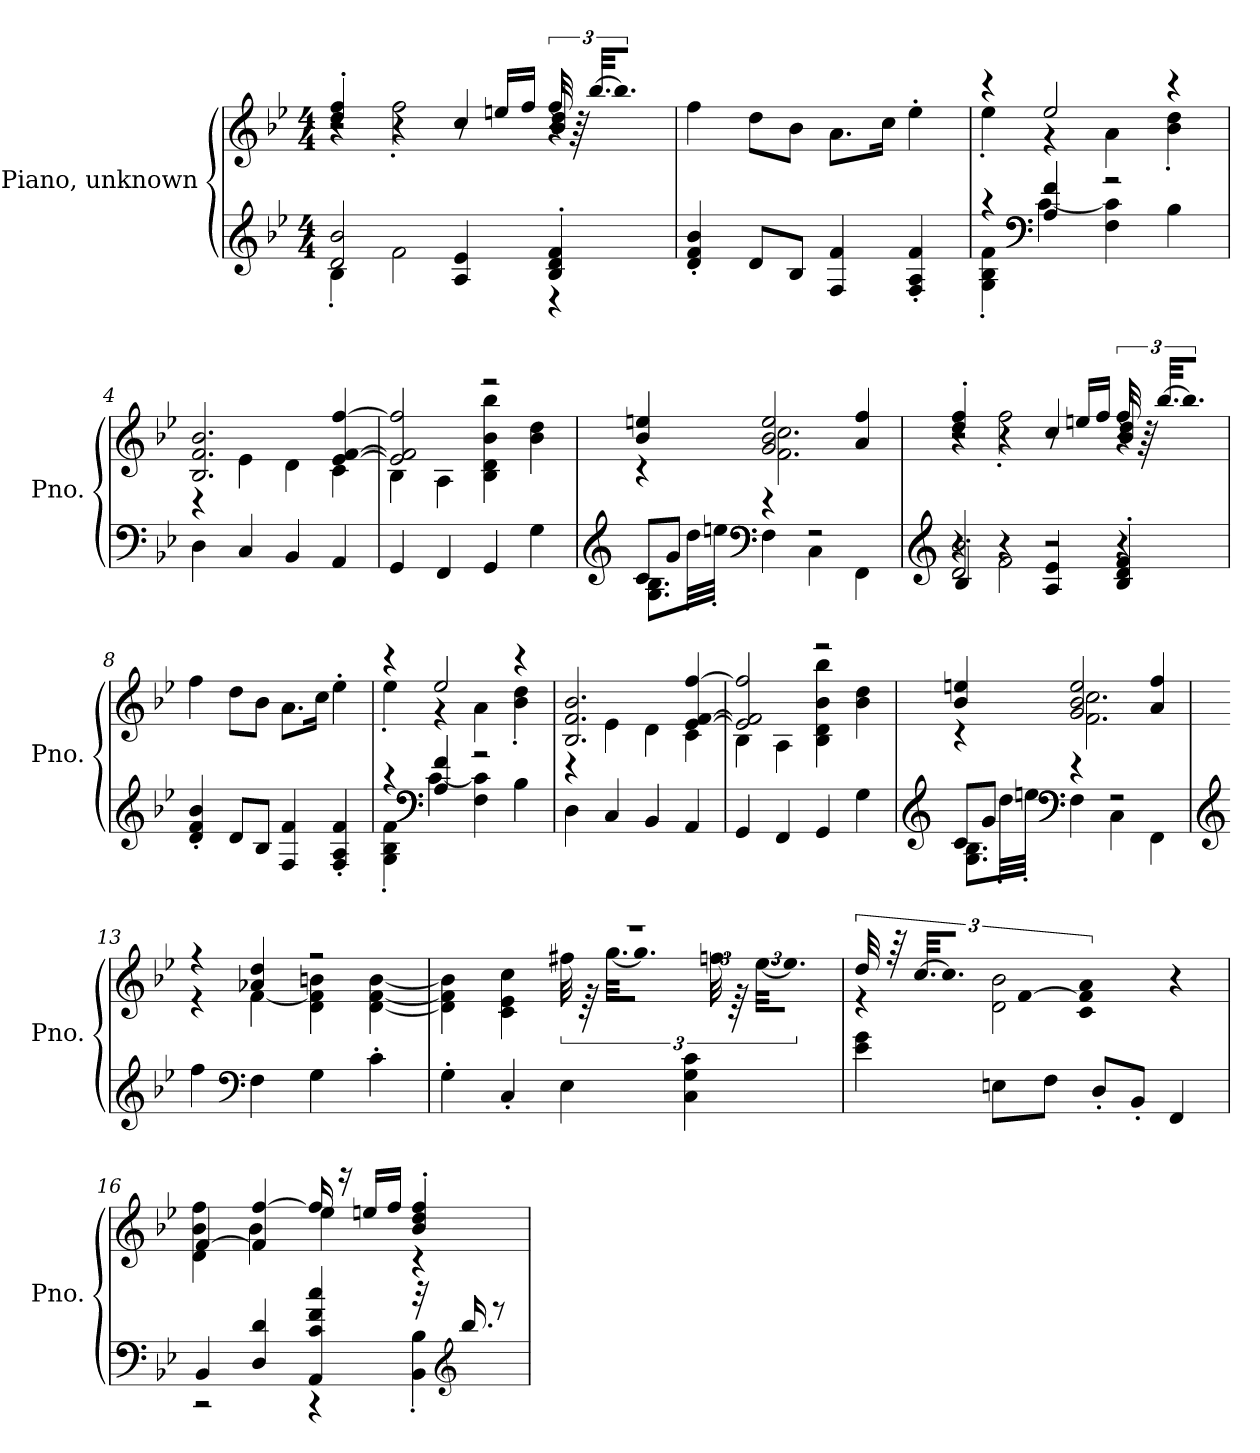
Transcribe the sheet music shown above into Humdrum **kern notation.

**kern	**kern
*part1	*part1
*staff2	*staff1
*I"Piano, unknown	*
*I'Pno.	*
*clefG2	*clefG2
*k[b-e-]	*k[b-e-]
*M4/4	*M4/4
*MM120	*MM120
=1	=1
*^	*^
*	*	*	*^
2d/ 2b-/	4B-'\	4dd/' 4ff/'	4r	2r
.	2f\	4r	2ff'\	.
4A/ 4e-/	.	8r	.	4cc/
.	.	16een/LL	.	.
.	.	16ff/JJ	.	.
4B-/' 4d/' 4f/'	4r	48ff/	4r	4b-/ 4dd/
.	.	96r	.	.
.	.	[48.bb-/KKL	.	.
.	.	8.bb-/J]	.	.
*v	*v	*	*	*
*	*v	*v	*v
=2	=2
4d/' 4f/' 4b-/'	4ff\
8d/L	8dd\L
8B-/J	8b-\J
4F/ 4f/	8.a\L
.	16cc\Jk
4F/' 4A/' 4f/'	4ee-'\
=3	=3
*^	*^
4r	4G\' 4B-\' 4f\'	4r	4ee-'\
*clefF4	*	*	*
4A/ 4f/	[4c\	2ee-/	4r
2r	4F\ 4c\]	.	4a\
.	4B-\	4r	4b-\' 4dd\'
*v	*v	*	*
=4	=4	=4
4D\	2.B-/ 2.f/ 2.b-/	4r
4C/	.	4e-\
4BB-/	.	4d\
4AA/	[4e-/ [4f/ [4ff/	4c\
=5	=5	=5
4GG/	2e-/] 2f/] 2ff/]	4B-\
4FF/	.	4A\
4GG/	2r	4B-\ 4d\ 4b-\ 4bb-\
4G\	.	4b-\ 4dd\
!!LO:LB:g=z	!!
=6	=6	=6
*clefG2	*	*
*^	*	*
8c/L	8.G\ 8.B-\L	4b-/ 4een/	4r
8g/J	.	.	.
.	32dd'\LL	.	.
.	32een'\JJJ	.	.
*clefF4	*	*	*
4r	4F\	2g/ 2b-/ 2ee/	2.f\ 2.cc\
2r	4C\	.	.
.	4FF\	4a/ 4ff/	.
*v	*v	*	*
*	*v	*v
=7	=7
*clefG2	*
*^	*^
*	*^	*	*^
2d/ 2b-/	4r	4B-'/	4dd/' 4ff/'	4r	2r
.	2f\	4r	4r	2ff'\	.
2r	.	4A/ 4e-/	8r	.	4cc/
.	.	.	16een/LL	.	.
.	.	.	16ff/JJ	.	.
.	4r	4B-/' 4d/' 4f/'	48ff/	4r	4b-/ 4dd/
.	.	.	96r	.	.
.	.	.	[48.bb-/KKL	.	.
.	.	.	8.bb-/J]	.	.
*v	*v	*v	*	*	*
*	*v	*v	*v
=8	=8
4d/' 4f/' 4b-/'	4ff\
8d/L	8dd\L
8B-/J	8b-\J
4F/ 4f/	8.a\L
.	16cc\Jk
4F/' 4A/' 4f/'	4ee-'\
=9	=9
*^	*^
4r	4G\' 4B-\' 4f\'	4r	4ee-'\
*clefF4	*	*	*
4A/ 4f/	[4c\	2ee-/	4r
2r	4F\ 4c\]	.	4a\
.	4B-\	4r	4b-\' 4dd\'
*v	*v	*	*
!!LO:LB:g=z	!!
=10	=10	=10
4D\	2.B-/ 2.f/ 2.b-/	4r
4C/	.	4e-\
4BB-/	.	4d\
4AA/	[4e-/ [4f/ [4ff/	4c\
=11	=11	=11
4GG/	2e-/] 2f/] 2ff/]	4B-\
4FF/	.	4A\
4GG/	2r	4B-\ 4d\ 4b-\ 4bb-\
4G\	.	4b-\ 4dd\
=12	=12	=12
*clefG2	*	*
*^	*	*
8c/L	8.G\ 8.B-\L	4b-/ 4een/	4r
8g/J	.	.	.
.	32dd'\LL	.	.
.	32een'\JJJ	.	.
*clefF4	*	*	*
4r	4F\	2g/ 2b-/ 2ee/	2.f\ 2.cc\
2r	4C\	.	.
.	4FF\	4a/ 4ff/	.
*v	*v	*	*
=13	=13	=13
*clefG2	*	*
4ff\	4r	4r
*clefF4	*	*
4F\	4a-X/ 4dd/	[4f\
4G\	2r	4d\ 4f\] 4bn\
4c'\	.	[4d\ [4f\ [4b\
!!LO:LB:g=z	!!
=14	=14	=14
4G'\	1r	4d\] 4f\] 4b\]
4C'/	.	4c\ 4e-\ 4cc\
4E-\	.	48ff#X\
.	.	96r
.	.	[48.gg\KKL
.	.	8.gg\J]
4C\ 4G\ 4c\	.	48ffn\
.	.	96r
.	.	[48.ee-\KKL
.	.	8.ee-\J]
=15	=15	=15
4e-\ 4g\	48dd/	4r
.	96r	.
.	[48.cc/KKL	.
.	8.cc/J]	.
8En\L	[2f/	2d\ 2b-\
8F\J	.	.
8D'/L	.	.
8BB-'/J	.	.
4FF/	4c/ 4f/] 4a/	4r
=16	=16	=16
*^	*	*
4BB-/	2r	[4f/	4d\ 4b-\ 4ff\
4D/ 4d/	.	4f/] [4ff/	4b-\
4AA/ 4c/ 4f/ 4cc/	4r	16ff/]	4ee-\
.	.	16r	.
.	.	16een/LL	.
.	.	16ff/JJ	.
32r	4BB-\' 4B-\'	4b-/' 4dd/' 4ff/'	4r
*clefG2	*	*	*
16.bb-/	.	.	.
8r	.	.	.
*v	*v	*	*
*	*v	*v
=	=
*-	*-
